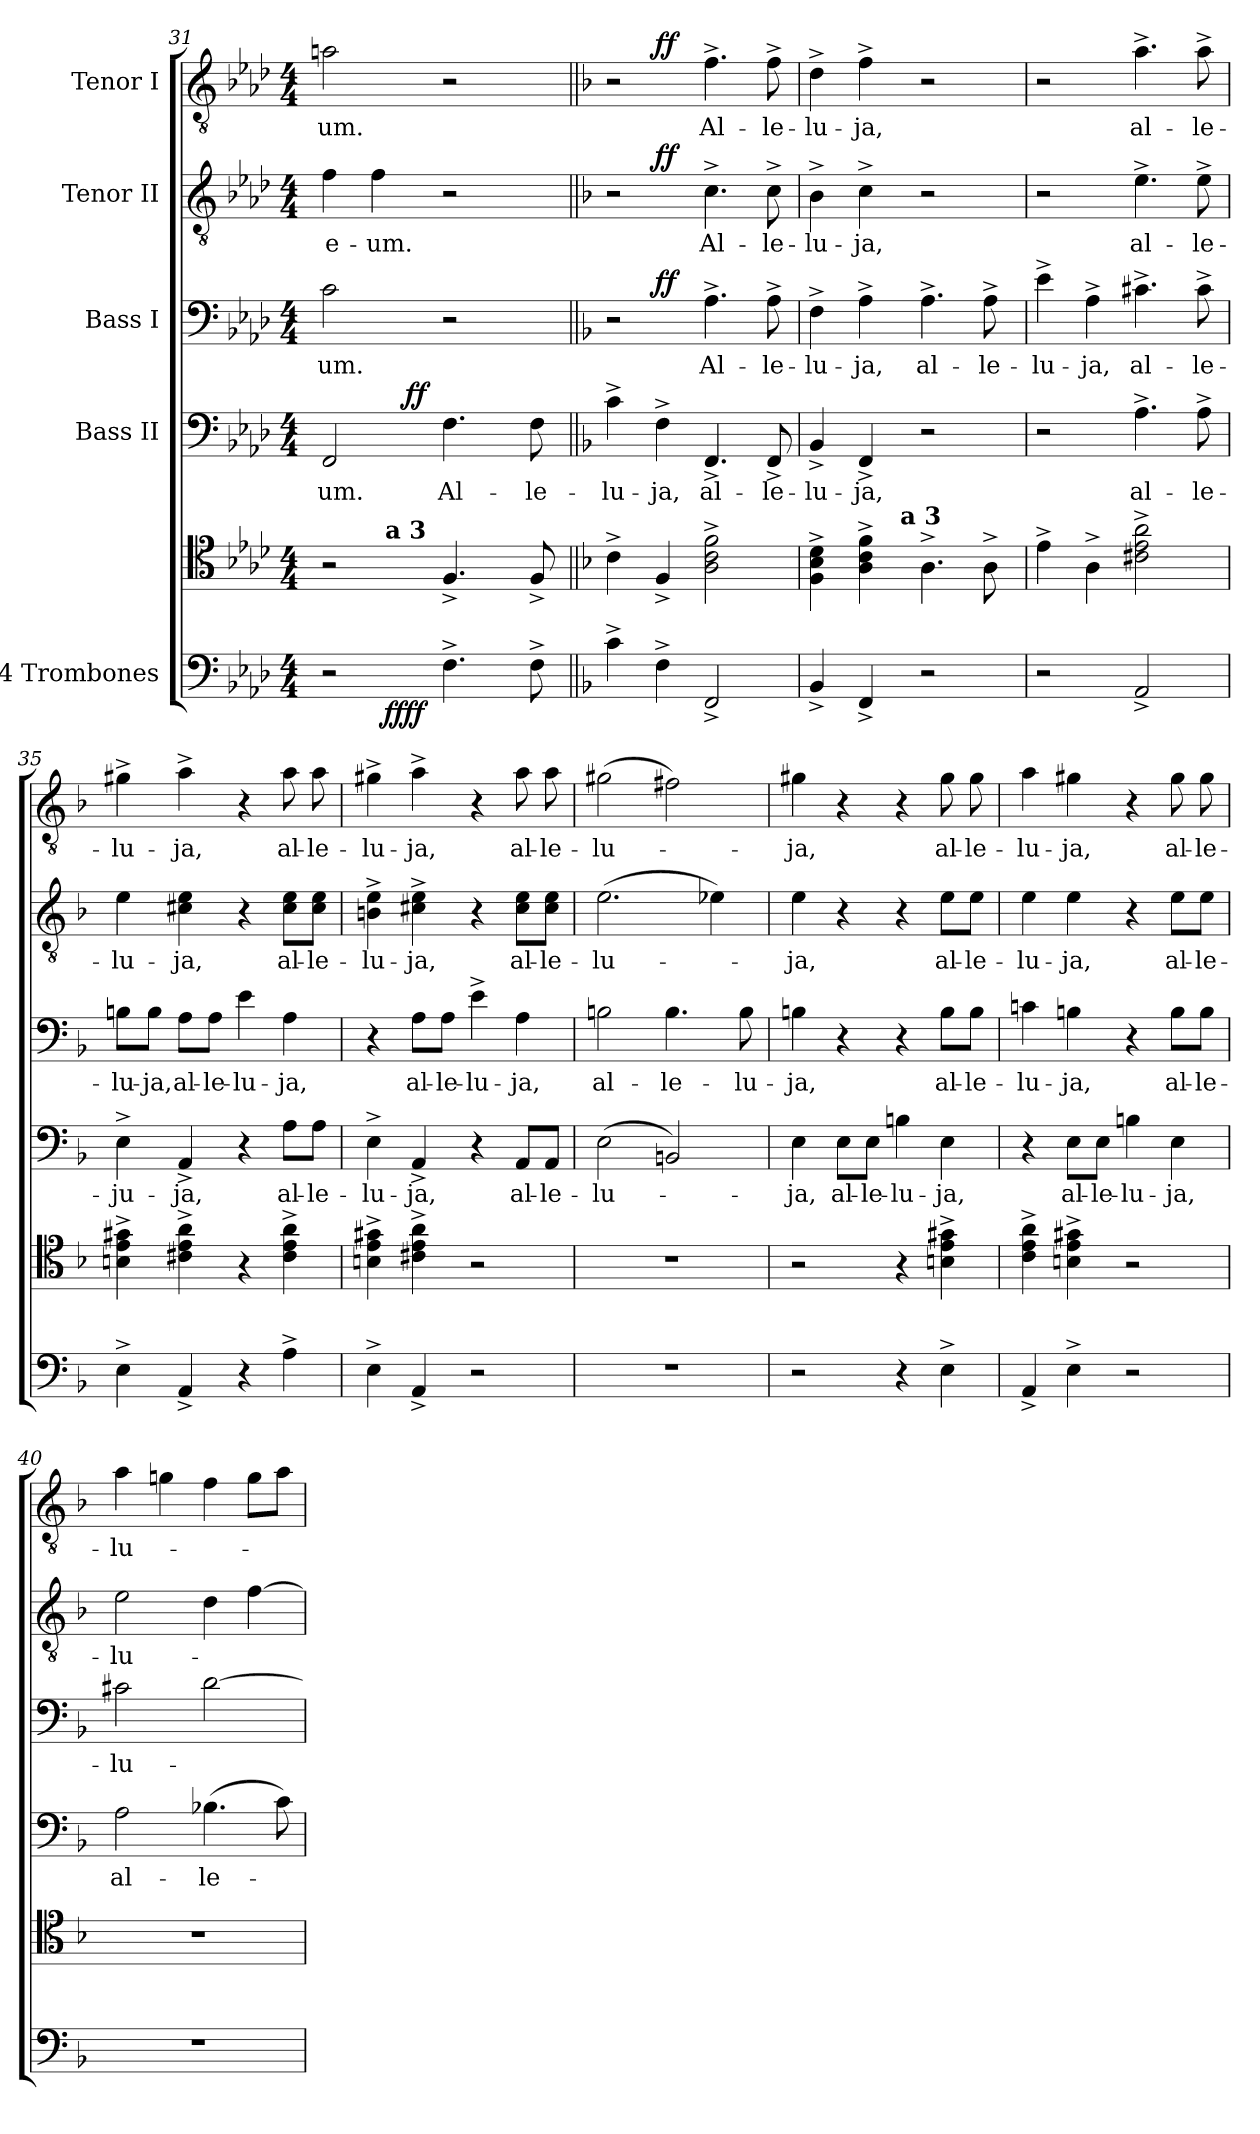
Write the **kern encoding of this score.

**kern	**kern	**dynam	**kern	**text	**dynam	**kern	**text	**dynam	**kern	**text	**dynam	**kern	**text	**dynam
*part5	*part5	*part5	*part4	*part4	*part4	*part3	*part3	*part3	*part2	*part2	*part2	*part1	*part1	*part1
*staff6	*staff5	*staff5/6	*staff4	*staff4	*staff4	*staff3	*staff3	*staff3	*staff2	*staff2	*staff2	*staff1	*staff1	*staff1
*I"4 Trombones	*	*	*I"Bass II	*	*	*I"Bass I	*	*	*I"Tenor II	*	*	*I"Tenor I	*	*
*clefF4	*clefC4	*	*clefF4	*	*	*clefF4	*	*	*clefGv2	*	*	*clefGv2	*	*
*k[b-e-a-d-]	*k[b-e-a-d-]	*	*k[b-e-a-d-]	*	*	*k[b-e-a-d-]	*	*	*k[b-e-a-d-]	*	*	*k[b-e-a-d-]	*	*
*A-:	*A-:	*	*A-:	*	*	*A-:	*	*	*A-:	*	*	*A-:	*	*
*M4/4	*M4/4	*	*M4/4	*	*	*M4/4	*	*	*M4/4	*	*	*M4/4	*	*
=31	=31	=31	=31	=31	=31	=31	=31	=31	=31	=31	=31	=31	=31	=31
*^	*^	*	*^	*	*	*	*	*	*	*	*	*	*	*
2r	4ryy	2r	4ryy	.	2FF/	4ryy	-um.	.	2c\	-um.	.	4f\	e-	.	2an\	-um.	.
.	32ryy	.	32ryy	.	.	16.ryy	.	.	.	.	.	4f\	-um.	.	.	.	.
!	!	!	!LO:TX:a:B:t=a 3	!	!	!	!	!	!	!	!	!	!	!	!	!	!
!	!	!	!	!LO:DY:b=2	!	!	!	!	!	!	!	!	!	!	!	!	!
!	!	!	!	!LO:DY:n=1:b	!	!	!	!	!	!	!	!	!	!	!	!	!
.	2ryy	.	2ryy	ff ff	.	.	.	.	.	.	.	.	.	.	.	.	.
!	!	!	!	!	!	!	!	!LO:DY:a	!	!	!	!	!	!	!	!	!
.	.	.	.	.	.	2ryy	.	ff	.	.	.	.	.	.	.	.	.
4.F^>\	.	4.F^>/	.	.	4.F\	.	Al-	.	2r	.	.	2r	.	.	2r	.	.
.	8..ryy	.	8..ryy	.	.	.	.	.	.	.	.	.	.	.	.	.	.
.	.	.	.	.	.	8ryy	.	.	.	.	.	.	.	.	.	.	.
8F^>\	.	8F^>/	.	.	8F\	.	-le-	.	.	.	.	.	.	.	.	.	.
.	.	.	.	.	.	32ryy	.	.	.	.	.	.	.	.	.	.	.
*v	*v	*	*	*	*v	*v	*	*	*	*	*	*	*	*	*	*	*
*	*v	*v	*	*	*	*	*	*	*	*	*	*	*	*	*
=32||	=32||	=32||	=32||	=32||	=32||	=32||	=32||	=32||	=32||	=32||	=32||	=32||	=32||	=32||
*k[b-]	*k[b-]	*	*k[b-]	*	*	*k[b-]	*	*	*k[b-]	*	*	*k[b-]	*	*
*F:	*F:	*	*F:	*	*	*F:	*	*	*F:	*	*	*F:	*	*
*	*	*	*	*	*	*^	*	*	*^	*	*	*^	*	*
4c^>\	4c^>\	.	4c^>\	-lu-	.	2r	4ryy	.	.	2r	4ryy	.	.	2r	4ryy	.	.
!	!	!	!	!	!	!	!	!	!LO:DY:a	!	!	!	!LO:DY:a	!	!	!	!LO:DY:a
4F^>\	4F^>/	.	4F^>\	-ja,	.	.	2.ryy	.	ff	.	2.ryy	.	ff	.	2.ryy	.	ff
2FF^>/	2A\^> 2c\^> 2f\^>	.	4.FF^>/	al-	.	4.A^>\	.	Al-	.	4.c^>\	.	Al-	.	4.f^>\	.	Al-	.
.	.	.	8FF^>/	-le-	.	8A^>\	.	-le-	.	8c^>\	.	-le-	.	8f^>\	.	-le-	.
*	*	*	*	*	*	*v	*v	*	*	*	*	*	*	*v	*v	*	*
*	*	*	*	*	*	*	*	*	*v	*v	*	*	*	*	*
=33	=33	=33	=33	=33	=33	=33	=33	=33	=33	=33	=33	=33	=33	=33
*	*^	*	*	*	*	*	*	*	*	*	*	*	*	*
4BB-^>/	4F\^> 4B-\^> 4d\^>	4..ryy	.	4BB-^>/	-lu-	.	4F^>\	-lu-	.	4B-^>\	-lu-	.	4d^>\	-lu-	.
4FF^>/	4A\^> 4c\^> 4f\^>	.	.	4FF^>/	-ja,	.	4A^>\	-ja,	.	4c^>\	-ja,	.	4f^>\	-ja,	.
!	!	!LO:TX:a:B:t=a 3	!	!	!	!	!	!	!	!	!	!	!	!	!
.	.	2ryy	.	.	.	.	.	.	.	.	.	.	.	.	.
2r	4.A^>\	.	.	2r	.	.	4.A^>\	al-	.	2r	.	.	2r	.	.
.	8A^>\	.	.	.	.	.	8A^>\	-le-	.	.	.	.	.	.	.
.	.	16ryy	.	.	.	.	.	.	.	.	.	.	.	.	.
*	*v	*v	*	*	*	*	*	*	*	*	*	*	*	*	*
=34	=34	=34	=34	=34	=34	=34	=34	=34	=34	=34	=34	=34	=34	=34
2r	4e^>\	.	2r	.	.	4e^>\	-lu-	.	2r	.	.	2r	.	.
.	4A^>\	.	.	.	.	4A^>\	-ja,	.	.	.	.	.	.	.
2AA^>/	2c#X\^> 2e\^> 2a\^>	.	4.A^>\	al-	.	4.c#X^>\	al-	.	4.e^>\	al-	.	4.a^>\	al-	.
.	.	.	8A^>\	-le-	.	8c#^>\	-le-	.	8e^>\	-le-	.	8a^>\	-le-	.
!!LO:PB:g=z
=35	=35	=35	=35	=35	=35	=35	=35	=35	=35	=35	=35	=35	=35	=35
4E^>\	4Bn\^> 4e\^> 4g#X\^>	.	4E^>\	-ju-	.	8Bn\L	-lu-	.	4e\	-lu-	.	4g#X^>\	-lu-	.
.	.	.	.	.	.	8B\J	-ja,	.	.	.	.	.	.	.
4AA^>/	4c#X\^> 4e\^> 4a\^>	.	4AA^>/	-ja,	.	8A\L	al-	.	4c#X\ 4e\	-ja,	.	4a^>\	-ja,	.
.	.	.	.	.	.	8A\J	-le-	.	.	.	.	.	.	.
4r	4r	.	4r	.	.	4e\	-lu-	.	4r	.	.	4r	.	.
4A^>\	4c#\^> 4e\^> 4a\^>	.	8A\L	al-	.	4A\	-ja,	.	8c#\ 8e\L	al-	.	8a\	al-	.
.	.	.	8A\J	-le-	.	.	.	.	8c#\ 8e\J	-le-	.	8a\	-le-	.
=36	=36	=36	=36	=36	=36	=36	=36	=36	=36	=36	=36	=36	=36	=36
4E^>\	4Bn\^> 4e\^> 4g#X\^>	.	4E^>\	-lu-	.	4r	.	.	4Bn\^> 4e\^>	-lu-	.	4g#X^>\	-lu-	.
4AA^>/	4c#X\^> 4e\^> 4a\^>	.	4AA^>/	-ja,	.	8A\L	al-	.	4c#X\^> 4e\^>	-ja,	.	4a^>\	-ja,	.
.	.	.	.	.	.	8A\J	-le-	.	.	.	.	.	.	.
2r	2r	.	4r	.	.	4e^>\	-lu-	.	4r	.	.	4r	.	.
.	.	.	8AA/L	al-	.	4A\	-ja,	.	8c#\ 8e\L	al-	.	8a\	al-	.
.	.	.	8AA/J	-le-	.	.	.	.	8c#\ 8e\J	-le-	.	8a\	-le-	.
=37	=37	=37	=37	=37	=37	=37	=37	=37	=37	=37	=37	=37	=37	=37
1r	1r	.	(2E\	-lu-	.	2Bn\	al-	.	(2.e\	-lu-	.	(2g#X\	-lu-	.
.	.	.	2BBn/)	.	.	4.B\	-le-	.	.	.	.	2f#X\)	.	.
.	.	.	.	.	.	.	.	.	4e-X\)	.	.	.	.	.
.	.	.	.	.	.	8B\	-lu-	.	.	.	.	.	.	.
=38	=38	=38	=38	=38	=38	=38	=38	=38	=38	=38	=38	=38	=38	=38
2r	2r	.	4E\	-ja,	.	4Bn\	-ja,	.	4e\	-ja,	.	4g#X\	-ja,	.
.	.	.	8E\L	al-	.	4r	.	.	4r	.	.	4r	.	.
.	.	.	8E\J	-le-	.	.	.	.	.	.	.	.	.	.
4r	4r	.	4Bn\	-lu-	.	4r	.	.	4r	.	.	4r	.	.
4E^>\	4Bn\^> 4e\^> 4g#X\^>	.	4E\	-ja,	.	8B\L	al-	.	8e\L	al-	.	8g#\	al-	.
.	.	.	.	.	.	8B\J	-le-	.	8e\J	-le-	.	8g#\	-le-	.
=39	=39	=39	=39	=39	=39	=39	=39	=39	=39	=39	=39	=39	=39	=39
4AA^>/	4c\^> 4e\^> 4a\^>	.	4r	.	.	4cn\	-lu-	.	4e\	-lu-	.	4a\	-lu-	.
4E^>\	4Bn\^> 4e\^> 4g#X\^>	.	8E\L	al-	.	4Bn\	-ja,	.	4e\	-ja,	.	4g#X\	-ja,	.
.	.	.	8E\J	-le-	.	.	.	.	.	.	.	.	.	.
2r	2r	.	4Bn\	-lu-	.	4r	.	.	4r	.	.	4r	.	.
.	.	.	4E\	-ja,	.	8B\L	al-	.	8e\L	al-	.	8g#\	al-	.
.	.	.	.	.	.	8B\J	-le-	.	8e\J	-le-	.	8g#\	-le-	.
=40	=40	=40	=40	=40	=40	=40	=40	=40	=40	=40	=40	=40	=40	=40
1r	1r	.	2A\	al-	.	2c#X\	-lu-	.	2e\	-lu-	.	4a\	-lu-	.
.	.	.	.	.	.	.	.	.	.	.	.	4gn\	.	.
.	.	.	(4.B-X\	-le-	.	[2d\	.	.	4d\	.	.	4f\	.	.
.	.	.	.	.	.	.	.	.	[4f\	.	.	8g\L	.	.
.	.	.	8c\)	.	.	.	.	.	.	.	.	8a\J	.	.
=	=	=	=	=	=	=	=	=	=	=	=	=	=	=
*-	*-	*-	*-	*-	*-	*-	*-	*-	*-	*-	*-	*-	*-	*-
